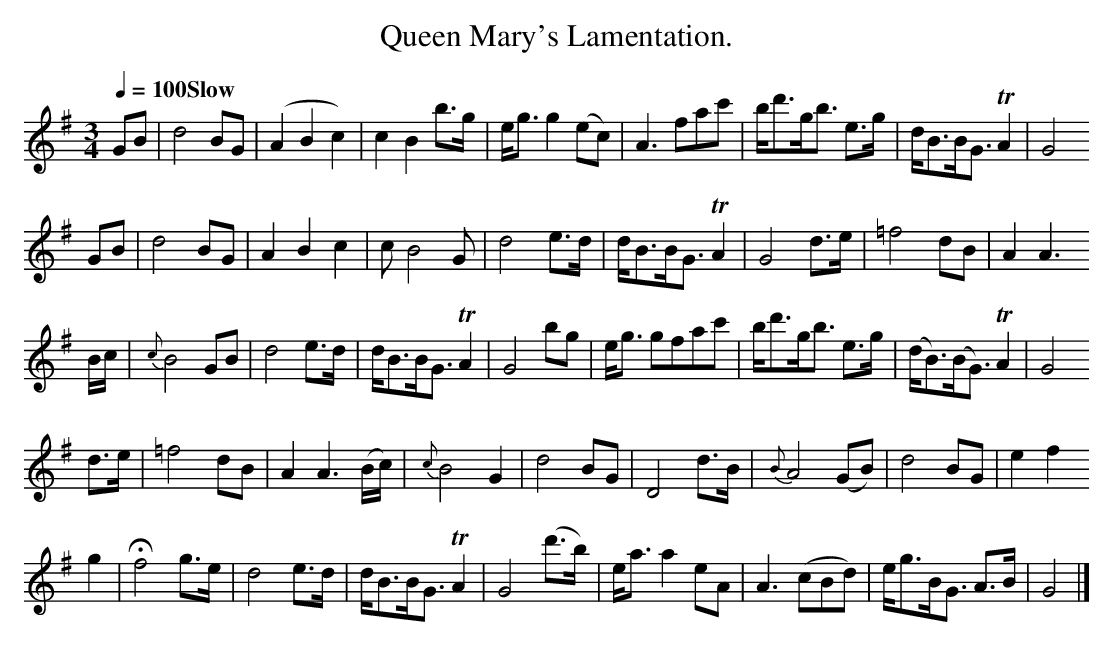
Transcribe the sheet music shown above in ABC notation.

X:1
T:Queen Mary's Lamentation.
M:3/4
L:1/8
Q:1/4=100 "Slow"
K:G
 GB   |   d4       BG |  (A2  B2  c2) |   c2 B2      b>g|e<g g2\
(ec)  |   A3      fac'|   b<d'g<b e>g |   d<BB<G    TA2 |G4
 GB   |   d4       BG |   A2  B2  c2  |   cB4         G |d4   \
 e>d  |   d<BB<G TA2 |   G4      d>e |  =f4         dB |A2  A3
 B/c/ |{c}B4       GB |   d4      e>d |   d<BB<G  TA2 |G4\
 bg   |   e<g gfac'|   b<d'g<b e>g |  (d<B)(B<G) TA2 |G4
 d>e  |  =f4       dB |   A2  A3(B/c/)|{c}B4         G2 |d4\
 BG   |   D4       d>B|{B}A4     (GB) |   d4         BG |e2   f2
 g2   |  Hf4       g>e|   d4      e>d |   d<BB<G  TA2 |G4\
(d'>b)|   e<a a2   eA |A3       (cBd) |   e<gB<G   A>B|G4|]
